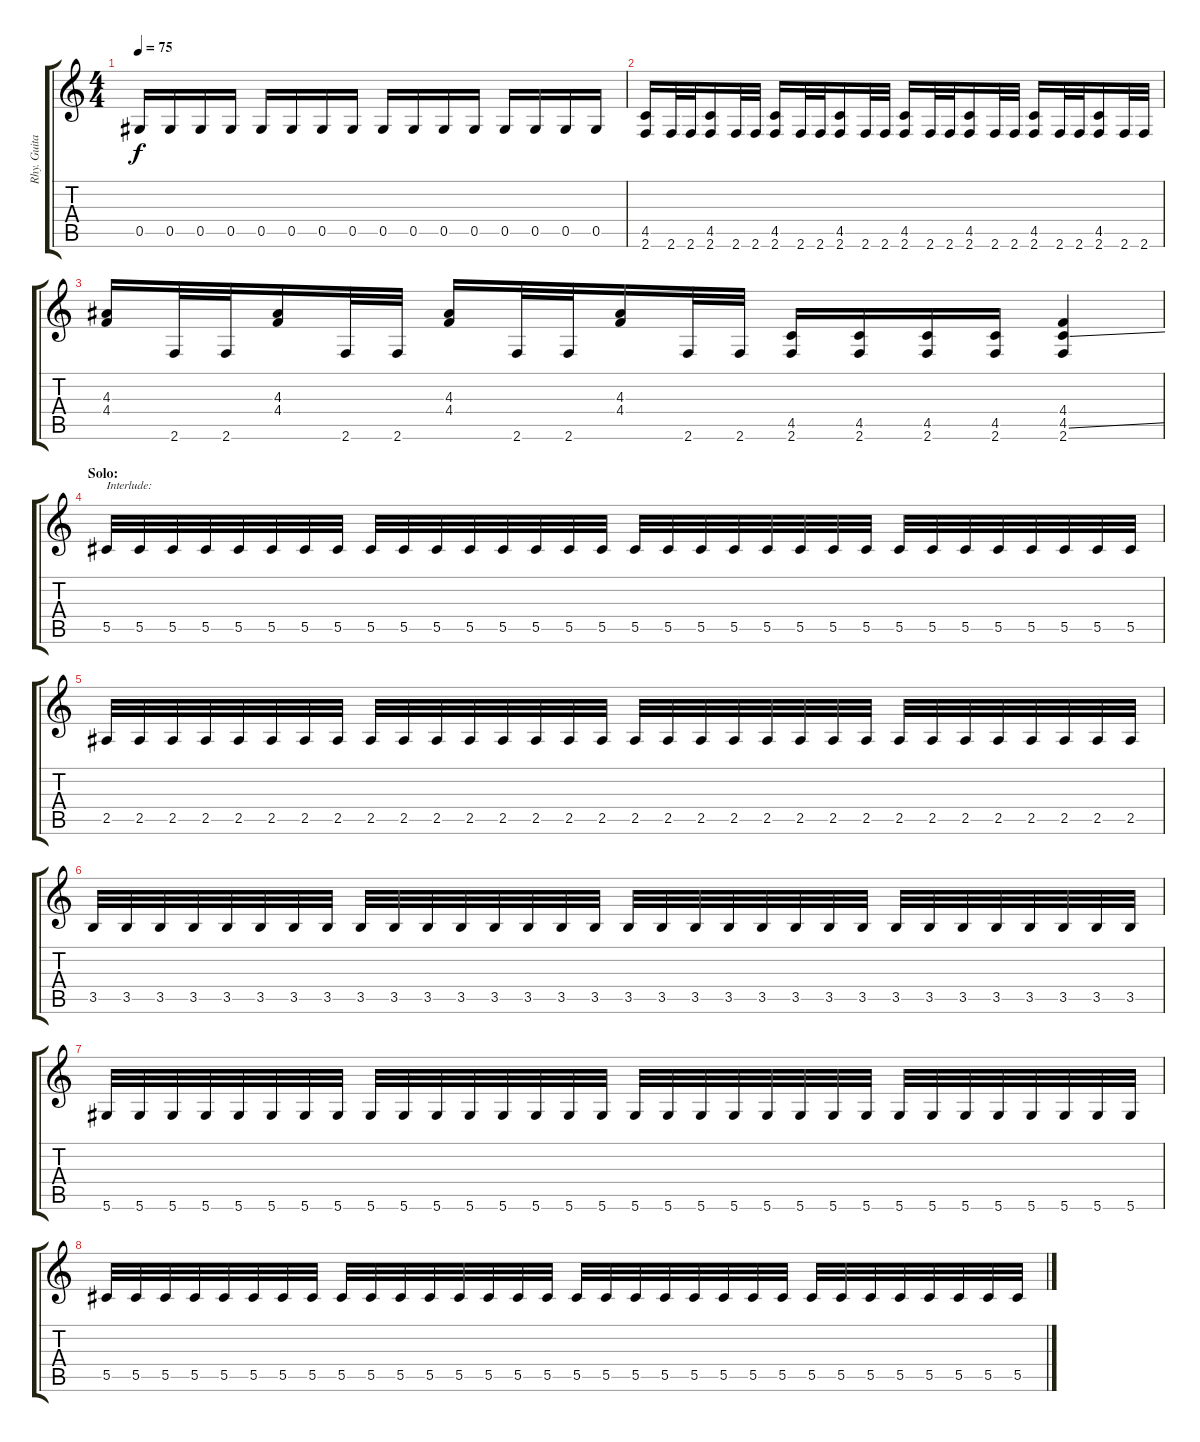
\track ("Rhy. Guitar 1" "Rhy. Guita") {instrument distortionguitar}
\staff {score tabs}
\tuning (Eb4 Bb3 Gb3 Db3 Ab2 Eb2) {hide}
\ts (4 4)
\tempo 75
\clef g2
\ks c
0.5.16{dy f} 0.5.16 0.5.16 0.5.16 0.5.16 0.5.16 0.5.16 0.5.16 0.5.16 0.5.16 0.5.16 0.5.16 0.5.16 0.5.16 0.5.16 0.5.16 |
(4.5 2.6).16 2.6.32 2.6.32 (4.5 2.6).16 2.6.32 2.6.32 (4.5 2.6).16 2.6.32 2.6.32 (4.5 2.6).16 2.6.32 2.6.32 (4.5 2.6).16 2.6.32 2.6.32 (4.5 2.6).16 2.6.32 2.6.32 (4.5 2.6).16 2.6.32 2.6.32 (4.5 2.6).16 2.6.32 2.6.32 |
(4.3 4.4).16 2.6.32 2.6.32 (4.3 4.4).16 2.6.32 2.6.32 (4.3 4.4).16 2.6.32 2.6.32 (4.3 4.4).16 2.6.32 2.6.32 (4.5 2.6).16 (4.5 2.6).16 (4.5 2.6).16 (4.5 2.6).16 (4.4 4.5{ss} 2.6).4 |
\section ("" "Solo:")
5.5.32{txt "Interlude:"} 5.5.32 5.5.32 5.5.32 5.5.32 5.5.32 5.5.32 5.5.32 5.5.32 5.5.32 5.5.32 5.5.32 5.5.32 5.5.32 5.5.32 5.5.32 5.5.32 5.5.32 5.5.32 5.5.32 5.5.32 5.5.32 5.5.32 5.5.32 5.5.32 5.5.32 5.5.32 5.5.32 5.5.32 5.5.32 5.5.32 5.5.32 |
2.5.32 2.5.32 2.5.32 2.5.32 2.5.32 2.5.32 2.5.32 2.5.32 2.5.32 2.5.32 2.5.32 2.5.32 2.5.32 2.5.32 2.5.32 2.5.32 2.5.32 2.5.32 2.5.32 2.5.32 2.5.32 2.5.32 2.5.32 2.5.32 2.5.32 2.5.32 2.5.32 2.5.32 2.5.32 2.5.32 2.5.32 2.5.32 |
3.5.32 3.5.32 3.5.32 3.5.32 3.5.32 3.5.32 3.5.32 3.5.32 3.5.32 3.5.32 3.5.32 3.5.32 3.5.32 3.5.32 3.5.32 3.5.32 3.5.32 3.5.32 3.5.32 3.5.32 3.5.32 3.5.32 3.5.32 3.5.32 3.5.32 3.5.32 3.5.32 3.5.32 3.5.32 3.5.32 3.5.32 3.5.32 |
5.6.32 5.6.32 5.6.32 5.6.32 5.6.32 5.6.32 5.6.32 5.6.32 5.6.32 5.6.32 5.6.32 5.6.32 5.6.32 5.6.32 5.6.32 5.6.32 5.6.32 5.6.32 5.6.32 5.6.32 5.6.32 5.6.32 5.6.32 5.6.32 5.6.32 5.6.32 5.6.32 5.6.32 5.6.32 5.6.32 5.6.32 5.6.32 |
5.5.32 5.5.32 5.5.32 5.5.32 5.5.32 5.5.32 5.5.32 5.5.32 5.5.32 5.5.32 5.5.32 5.5.32 5.5.32 5.5.32 5.5.32 5.5.32 5.5.32 5.5.32 5.5.32 5.5.32 5.5.32 5.5.32 5.5.32 5.5.32 5.5.32 5.5.32 5.5.32 5.5.32 5.5.32 5.5.32 5.5.32 5.5.32
